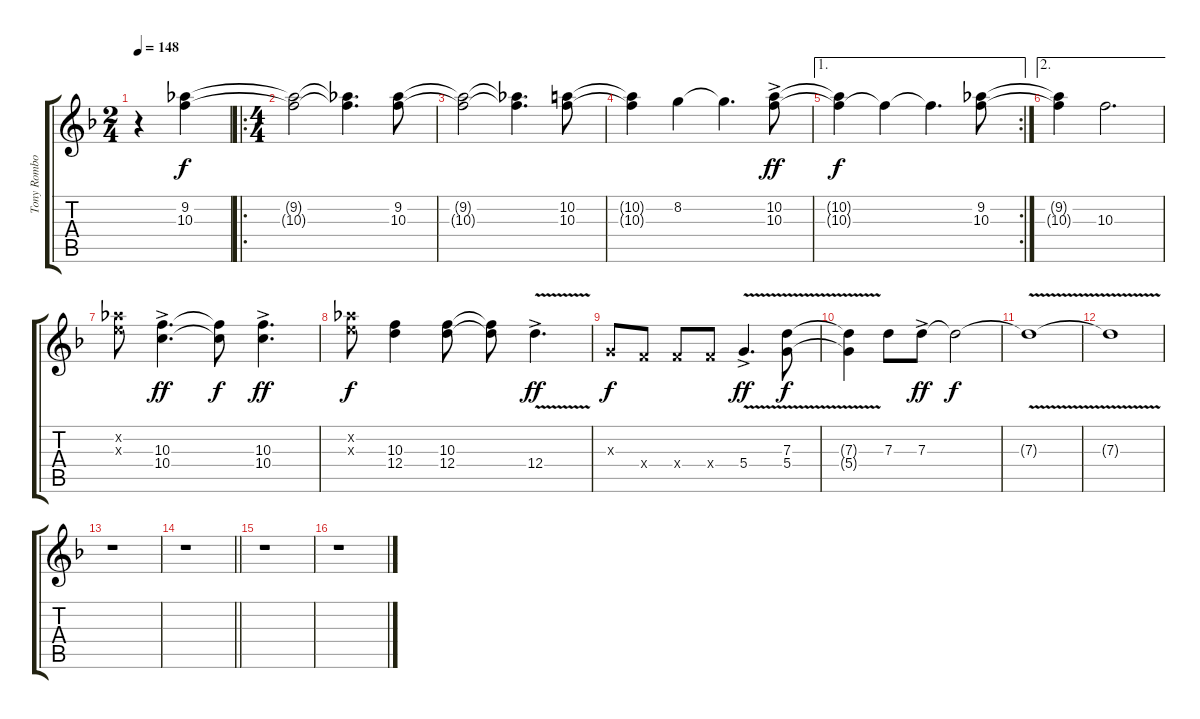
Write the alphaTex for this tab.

\track ("Tony Rombola" "Tony Rombo") {instrument distortionguitar}
\staff {score tabs}
\tuning (E4 B3 G3 D3 A2 D2) {hide}
\ts (2 4)
\tempo 148
\clef g2
\ks f
r.4{dy f} (9.2 10.3).4 |
\ro
\ts (4 4)
(9.2{t} 10.3{t}).2 (9.2{t} 10.3{t}).4{d} (9.2 10.3).8 |
(9.2{t} 10.3{t}).2 (9.2{t} 10.3{t}).4{d} (10.2 10.3).8 |
(10.2{t} 10.3{t}).4 8.2.4 8.2{t}.4{d} (10.2{ac} 10.3{ac}).8{dy ff} |
\ae 1
\rc 2
(10.2{t} 10.3{t}).4{dy f} 10.3{t}.4 10.3{t}.4{d} (9.2 10.3).8 |
\ae 2
(9.2{t} 10.3{t}).4 10.3.2{d} |
(9.2{x} 9.3{x}).8 (10.3{ac} 10.4{ac}).4{d dy ff} (10.3{t} 10.4{t}).8{dy f} (10.3{ac} 10.4{ac}).4{d dy ff} |
(9.2{x} 9.3{x}).8{dy f} (10.3 12.4).4 (10.3 12.4).8 (10.3{t} 12.4{t}).8 12.4{v ac}.4{d dy ff} |
0.3{x}.8{dy f} 3.4{x}.8 3.4{x}.8 3.4{x}.8 5.4{v ac}.4{d dy ff} (7.3{v} 5.4{v}).8{dy f} |
(7.3{v t} 5.4{v t}).4 7.3.8 7.3{ac}.8{dy ff} 7.3{t}.2{dy f} |
7.3{v t}.1 |
7.3{v t}.1 |
r.1 |
\barLineRight lightlight
r.1 |
r.1 |
r.1
